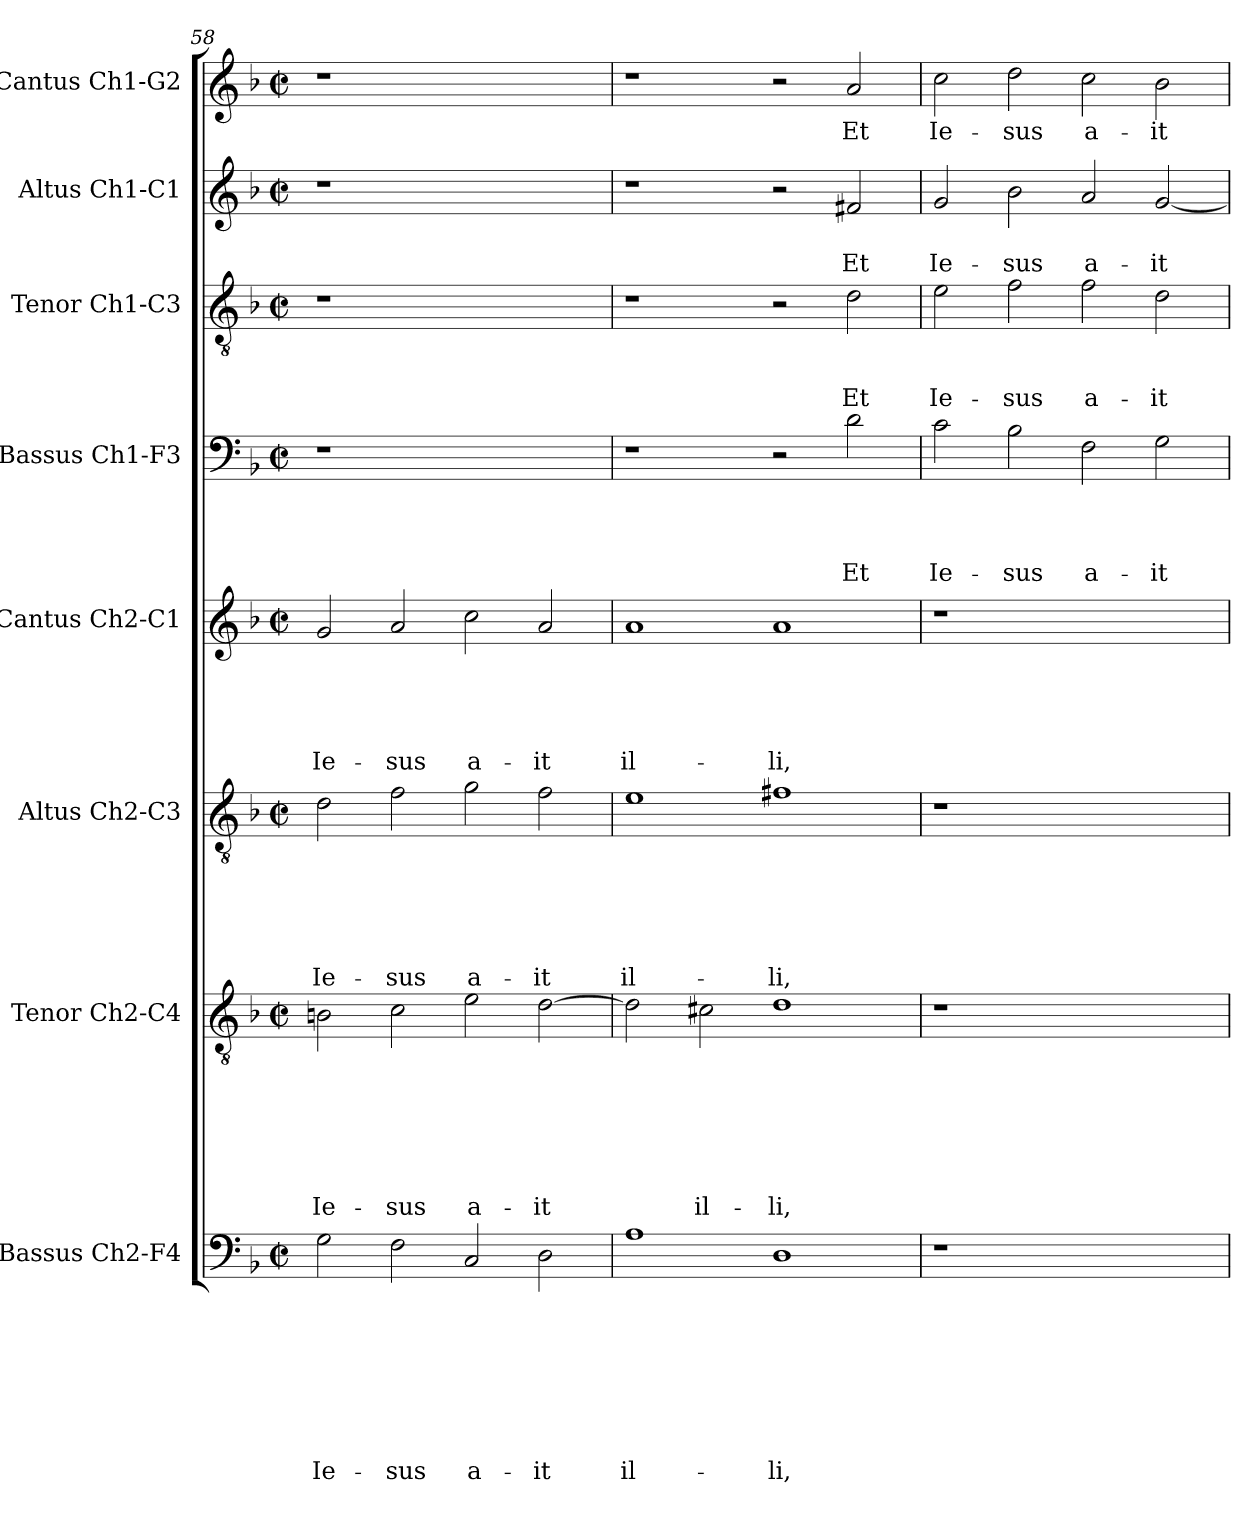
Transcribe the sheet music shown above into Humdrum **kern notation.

**kern	**text	**text	**text	**text	**text	**text	**text	**text	**kern	**text	**text	**text	**text	**text	**text	**text	**kern	**text	**text	**text	**text	**text	**text	**kern	**text	**text	**text	**text	**text	**kern	**text	**text	**text	**text	**kern	**text	**text	**text	**kern	**text	**text	**kern	**text
*part8	*part8	*part8	*part8	*part8	*part8	*part8	*part8	*part8	*part7	*part7	*part7	*part7	*part7	*part7	*part7	*part7	*part6	*part6	*part6	*part6	*part6	*part6	*part6	*part5	*part5	*part5	*part5	*part5	*part5	*part4	*part4	*part4	*part4	*part4	*part3	*part3	*part3	*part3	*part2	*part2	*part2	*part1	*part1
*staff8	*staff8	*staff8	*staff8	*staff8	*staff8	*staff8	*staff8	*staff8	*staff7	*staff7	*staff7	*staff7	*staff7	*staff7	*staff7	*staff7	*staff6	*staff6	*staff6	*staff6	*staff6	*staff6	*staff6	*staff5	*staff5	*staff5	*staff5	*staff5	*staff5	*staff4	*staff4	*staff4	*staff4	*staff4	*staff3	*staff3	*staff3	*staff3	*staff2	*staff2	*staff2	*staff1	*staff1
*I"Bassus Ch2-F4	*	*	*	*	*	*	*	*	*I"Tenor Ch2-C4	*	*	*	*	*	*	*	*I"Altus Ch2-C3	*	*	*	*	*	*	*I"Cantus Ch2-C1	*	*	*	*	*	*I"Bassus Ch1-F3	*	*	*	*	*I"Tenor Ch1-C3	*	*	*	*I"Altus Ch1-C1	*	*	*I"Cantus Ch1-G2	*
*I'B2	*	*	*	*	*	*	*	*	*I'T2	*	*	*	*	*	*	*	*I'A2	*	*	*	*	*	*	*I'C2	*	*	*	*	*	*I'B	*	*	*	*	*I'T	*	*	*	*I'A	*	*	*I'C	*
*clefF4	*	*	*	*	*	*	*	*	*clefGv2	*	*	*	*	*	*	*	*clefGv2	*	*	*	*	*	*	*clefG2	*	*	*	*	*	*clefF4	*	*	*	*	*clefGv2	*	*	*	*clefG2	*	*	*clefG2	*
*k[b-]	*	*	*	*	*	*	*	*	*k[b-]	*	*	*	*	*	*	*	*k[b-]	*	*	*	*	*	*	*k[b-]	*	*	*	*	*	*k[b-]	*	*	*	*	*k[b-]	*	*	*	*k[b-]	*	*	*k[b-]	*
*F:	*	*	*	*	*	*	*	*	*F:	*	*	*	*	*	*	*	*F:	*	*	*	*	*	*	*F:	*	*	*	*	*	*F:	*	*	*	*	*F:	*	*	*	*F:	*	*	*F:	*
*M2/2	*	*	*	*	*	*	*	*	*M2/2	*	*	*	*	*	*	*	*M2/2	*	*	*	*	*	*	*M2/2	*	*	*	*	*	*M2/2	*	*	*	*	*M2/2	*	*	*	*M2/2	*	*	*M2/2	*
*met(c|)	*	*	*	*	*	*	*	*	*met(c|)	*	*	*	*	*	*	*	*met(c|)	*	*	*	*	*	*	*met(c|)	*	*	*	*	*	*met(c|)	*	*	*	*	*met(c|)	*	*	*	*met(c|)	*	*	*met(c|)	*
=58	=58	=58	=58	=58	=58	=58	=58	=58	=58	=58	=58	=58	=58	=58	=58	=58	=58	=58	=58	=58	=58	=58	=58	=58	=58	=58	=58	=58	=58	=58	=58	=58	=58	=58	=58	=58	=58	=58	=58	=58	=58	=58	=58
!	!	!	!	!	!	!	!	!LO:LY:b	!	!	!	!	!	!	!	!LO:LY:b	!	!	!	!	!	!	!LO:LY:b	!	!	!	!	!	!LO:LY:b	!	!	!	!	!	!	!	!	!	!	!	!	!	!
2G\	.	.	.	.	.	.	.	Ie-	2Bn\	.	.	.	.	.	.	Ie-	2d\	.	.	.	.	.	Ie-	2g/	.	.	.	.	Ie-	1r	.	.	.	.	1r	.	.	.	1r	.	.	1r	.
!	!	!	!	!	!	!	!	!LO:LY:b	!	!	!	!	!	!	!	!LO:LY:b	!	!	!	!	!	!	!LO:LY:b	!	!	!	!	!	!LO:LY:b	!	!	!	!	!	!	!	!	!	!	!	!	!	!
2F\	.	.	.	.	.	.	.	-sus	2c\	.	.	.	.	.	.	-sus	2f\	.	.	.	.	.	-sus	2a/	.	.	.	.	-sus	.	.	.	.	.	.	.	.	.	.	.	.	.	.
!	!	!	!	!	!	!	!	!LO:LY:b	!	!	!	!	!	!	!	!LO:LY:b	!	!	!	!	!	!	!LO:LY:b	!	!	!	!	!	!LO:LY:b	!	!	!	!	!	!	!	!	!	!	!	!	!	!
2C/	.	.	.	.	.	.	.	a-	2e\	.	.	.	.	.	.	a-	2g\	.	.	.	.	.	a-	2cc\	.	.	.	.	a-	1ryy	.	.	.	.	1ryy	.	.	.	1ryy	.	.	1ryy	.
!	!	!	!	!	!	!	!	!LO:LY:b	!	!	!	!	!	!	!	!LO:LY:b	!	!	!	!	!	!	!LO:LY:b	!	!	!	!	!	!LO:LY:b	!	!	!	!	!	!	!	!	!	!	!	!	!	!
2D\	.	.	.	.	.	.	.	-it	[2d\	.	.	.	.	.	.	-it	2f\	.	.	.	.	.	-it	2a/	.	.	.	.	-it	.	.	.	.	.	.	.	.	.	.	.	.	.	.
=59	=59	=59	=59	=59	=59	=59	=59	=59	=59	=59	=59	=59	=59	=59	=59	=59	=59	=59	=59	=59	=59	=59	=59	=59	=59	=59	=59	=59	=59	=59	=59	=59	=59	=59	=59	=59	=59	=59	=59	=59	=59	=59	=59
!	!	!	!	!	!	!	!	!LO:LY:b	!	!	!	!	!	!	!	!	!	!	!	!	!	!	!LO:LY:b	!	!	!	!	!	!LO:LY:b	!	!	!	!	!	!	!	!	!	!	!	!	!	!
1A	.	.	.	.	.	.	.	il-	2d\]	.	.	.	.	.	.	.	1e	.	.	.	.	.	il-	1a	.	.	.	.	il-	1r	.	.	.	.	1r	.	.	.	1r	.	.	1r	.
!	!	!	!	!	!	!	!	!	!	!	!	!	!	!	!	!LO:LY:b	!	!	!	!	!	!	!	!	!	!	!	!	!	!	!	!	!	!	!	!	!	!	!	!	!	!	!
.	.	.	.	.	.	.	.	.	2c#X\	.	.	.	.	.	.	il-	.	.	.	.	.	.	.	.	.	.	.	.	.	.	.	.	.	.	.	.	.	.	.	.	.	.	.
!	!	!	!	!	!	!	!	!LO:LY:b	!	!	!	!	!	!	!	!LO:LY:b	!	!	!	!	!	!	!LO:LY:b	!	!	!	!	!	!LO:LY:b	!	!	!	!	!	!	!	!	!	!	!	!	!	!
1D	.	.	.	.	.	.	.	-li,	1d	.	.	.	.	.	.	-li,	1f#X	.	.	.	.	.	-li,	1a	.	.	.	.	-li,	2r	.	.	.	.	2r	.	.	.	2r	.	.	2r	.
!	!	!	!	!	!	!	!	!	!	!	!	!	!	!	!	!	!	!	!	!	!	!	!	!	!	!	!	!	!	!	!	!	!	!LO:LY:b	!	!	!	!LO:LY:b	!	!	!LO:LY:b	!	!LO:LY:b
.	.	.	.	.	.	.	.	.	.	.	.	.	.	.	.	.	.	.	.	.	.	.	.	.	.	.	.	.	.	2d\	.	.	.	Et	2d\	.	.	Et	2f#X/	.	Et	2a/	Et
!!LO:PB:g=z
=60	=60	=60	=60	=60	=60	=60	=60	=60	=60	=60	=60	=60	=60	=60	=60	=60	=60	=60	=60	=60	=60	=60	=60	=60	=60	=60	=60	=60	=60	=60	=60	=60	=60	=60	=60	=60	=60	=60	=60	=60	=60	=60	=60
!	!	!	!	!	!	!	!	!	!	!	!	!	!	!	!	!	!	!	!	!	!	!	!	!	!	!	!	!	!	!	!	!	!	!LO:LY:b	!	!	!	!LO:LY:b	!	!	!LO:LY:b	!	!LO:LY:b
1r	.	.	.	.	.	.	.	.	1r	.	.	.	.	.	.	.	1r	.	.	.	.	.	.	1r	.	.	.	.	.	2c\	.	.	.	Ie-	2e\	.	.	Ie-	2g/	.	Ie-	2cc\	Ie-
!	!	!	!	!	!	!	!	!	!	!	!	!	!	!	!	!	!	!	!	!	!	!	!	!	!	!	!	!	!	!	!	!	!	!LO:LY:b	!	!	!	!LO:LY:b	!	!	!LO:LY:b	!	!LO:LY:b
.	.	.	.	.	.	.	.	.	.	.	.	.	.	.	.	.	.	.	.	.	.	.	.	.	.	.	.	.	.	2B-\	.	.	.	-sus	2f\	.	.	-sus	2b-\	.	-sus	2dd\	-sus
!	!	!	!	!	!	!	!	!	!	!	!	!	!	!	!	!	!	!	!	!	!	!	!	!	!	!	!	!	!	!	!	!	!	!LO:LY:b	!	!	!	!LO:LY:b	!	!	!LO:LY:b	!	!LO:LY:b
1ryy	.	.	.	.	.	.	.	.	1ryy	.	.	.	.	.	.	.	1ryy	.	.	.	.	.	.	1ryy	.	.	.	.	.	2F\	.	.	.	a-	2f\	.	.	a-	2a/	.	a-	2cc\	a-
!	!	!	!	!	!	!	!	!	!	!	!	!	!	!	!	!	!	!	!	!	!	!	!	!	!	!	!	!	!	!	!	!	!	!LO:LY:b	!	!	!	!LO:LY:b	!	!	!LO:LY:b	!	!LO:LY:b
.	.	.	.	.	.	.	.	.	.	.	.	.	.	.	.	.	.	.	.	.	.	.	.	.	.	.	.	.	.	2G\	.	.	.	-it	2d\	.	.	-it	[2g/	.	-it	2b-\	-it
=	=	=	=	=	=	=	=	=	=	=	=	=	=	=	=	=	=	=	=	=	=	=	=	=	=	=	=	=	=	=	=	=	=	=	=	=	=	=	=	=	=	=	=
*-	*-	*-	*-	*-	*-	*-	*-	*-	*-	*-	*-	*-	*-	*-	*-	*-	*-	*-	*-	*-	*-	*-	*-	*-	*-	*-	*-	*-	*-	*-	*-	*-	*-	*-	*-	*-	*-	*-	*-	*-	*-	*-	*-
